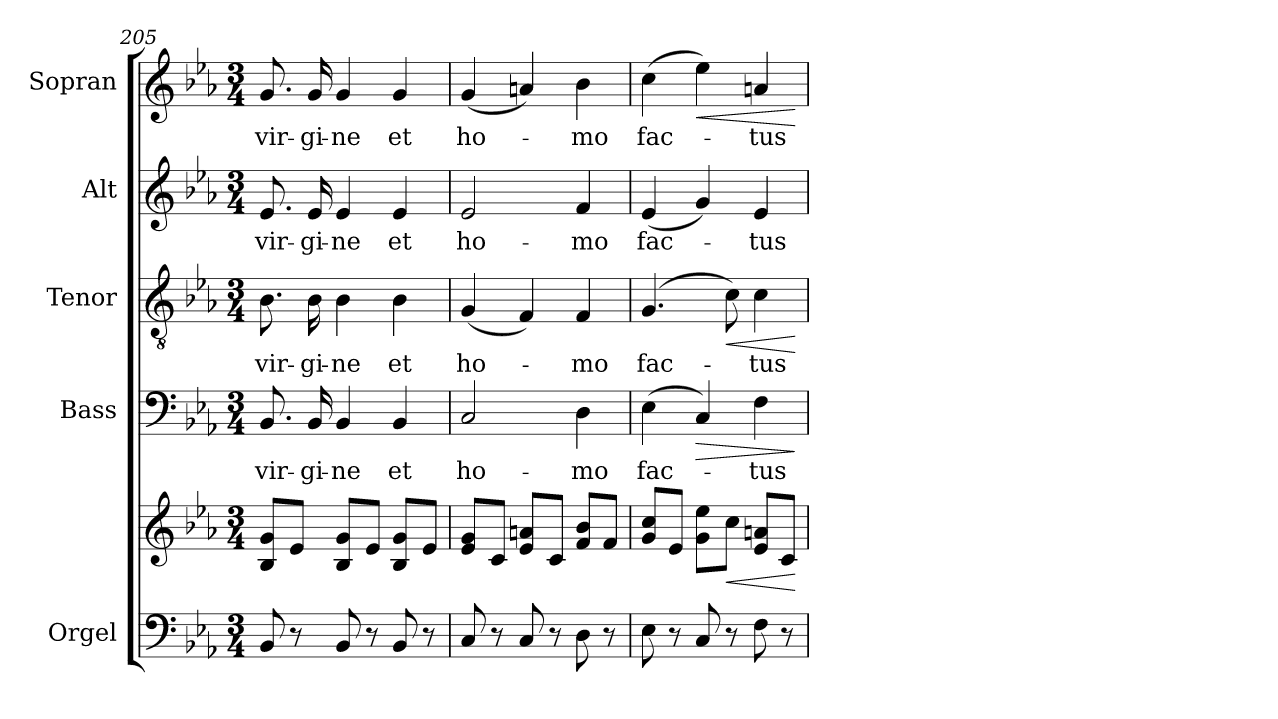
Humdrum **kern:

**kern	**kern	**dynam	**kern	**text	**dynam	**kern	**text	**dynam	**kern	**text	**kern	**text	**dynam
*part5	*part5	*part5	*part4	*part4	*part4	*part3	*part3	*part3	*part2	*part2	*part1	*part1	*part1
*staff6	*staff5	*staff5/6	*staff4	*staff4	*staff4	*staff3	*staff3	*staff3	*staff2	*staff2	*staff1	*staff1	*staff1
*I"Orgel	*	*	*I"Bass	*	*	*I"Tenor	*	*	*I"Alt	*	*I"Sopran	*	*
*I'Org.	*	*	*I'B.	*	*	*I'T.	*	*	*I'A.	*	*I'S.	*	*
*clefF4	*clefG2	*	*clefF4	*	*	*clefGv2	*	*	*clefG2	*	*clefG2	*	*
*k[b-e-a-]	*k[b-e-a-]	*	*k[b-e-a-]	*	*	*k[b-e-a-]	*	*	*k[b-e-a-]	*	*k[b-e-a-]	*	*
*E-:	*E-:	*	*E-:	*	*	*E-:	*	*	*E-:	*	*E-:	*	*
*M3/4	*M3/4	*	*M3/4	*	*	*M3/4	*	*	*M3/4	*	*M3/4	*	*
=205	=205	=205	=205	=205	=205	=205	=205	=205	=205	=205	=205	=205	=205
!	!	!	!	!LO:LY:b	!	!	!LO:LY:b	!	!	!LO:LY:b	!	!LO:LY:b	!
8BB-/	8B-/ 8g/L	.	8.BB-/	vir-	.	8.B-\	vir-	.	8.e-/	vir-	8.g/	vir-	.
8r	8e-/J	.	.	.	.	.	.	.	.	.	.	.	.
!	!	!	!	!LO:LY:b	!	!	!LO:LY:b	!	!	!LO:LY:b	!	!LO:LY:b	!
.	.	.	16BB-/	-gi-	.	16B-\	-gi-	.	16e-/	-gi-	16g/	-gi-	.
!	!	!	!	!LO:LY:b	!	!	!LO:LY:b	!	!	!LO:LY:b	!	!LO:LY:b	!
8BB-/	8B-/ 8g/L	.	4BB-/	-ne	.	4B-\	-ne	.	4e-/	-ne	4g/	-ne	.
8r	8e-/J	.	.	.	.	.	.	.	.	.	.	.	.
!	!	!	!	!LO:LY:b	!	!	!LO:LY:b	!	!	!LO:LY:b	!	!LO:LY:b	!
8BB-/	8B-/ 8g/L	.	4BB-/	et	.	4B-\	et	.	4e-/	et	4g/	et	.
8r	8e-/J	.	.	.	.	.	.	.	.	.	.	.	.
!!LO:LB:g=z
=206	=206	=206	=206	=206	=206	=206	=206	=206	=206	=206	=206	=206	=206
!	!	!	!	!LO:LY:b	!	!	!LO:LY:b	!	!	!LO:LY:b	!	!LO:LY:b	!
8C/	8e-/ 8g/L	.	2C/	ho-	.	(<4G/	ho-	.	2e-/	ho-	(<4g/	ho-	.
8r	8c/J	.	.	.	.	.	.	.	.	.	.	.	.
8C/	8e-/ 8an/L	.	.	.	.	4F/)	.	.	.	.	4an/)	.	.
8r	8c/J	.	.	.	.	.	.	.	.	.	.	.	.
!	!	!	!	!LO:LY:b	!	!	!LO:LY:b	!	!	!LO:LY:b	!	!LO:LY:b	!
8D\	8f/ 8b-/L	.	4D\	-mo	.	4F/	-mo	.	4f/	-mo	4b-\	-mo	.
8r	8f/J	.	.	.	.	.	.	.	.	.	.	.	.
=207	=207	=207	=207	=207	=207	=207	=207	=207	=207	=207	=207	=207	=207
!	!	!	!	!LO:LY:b	!	!	!LO:LY:b	!	!	!LO:LY:b	!	!LO:LY:b	!
8E-\	8g/ 8cc/L	.	(>4E-\	fac-	.	(4.G/	fac-	.	(<4e-/	fac-	(>4cc\	fac-	.
8r	8e-/J	.	.	.	.	.	.	.	.	.	.	.	.
!	!	!	!	!	!LO:HP:b	!	!	!	!	!	!	!	!LO:HP:b
8C/	8g\ 8ee-\L	.	4C/)	.	>	.	.	.	4g/)	.	4ee-\)	.	<
!	!	!LO:HP:b	!	!	!	!	!	!LO:HP:b	!	!	!	!	!
8r	8cc\J	<	.	.	.	8c\)	.	<	.	.	.	.	.
!	!	!	!	!LO:LY:b	!	!	!LO:LY:b	!	!	!LO:LY:b	!	!LO:LY:b	!
8F\	8e-/ 8an/L	.	4F\	-tus	.	4c\	-tus	.	4e-/	-tus	4an/	-tus	.
8r	8c/J	.	.	.	.	.	.	.	.	.	.	.	.
.	.	[	.	.	]	.	.	[	.	.	.	.	[
=	=	=	=	=	=	=	=	=	=	=	=	=	=
*-	*-	*-	*-	*-	*-	*-	*-	*-	*-	*-	*-	*-	*-
